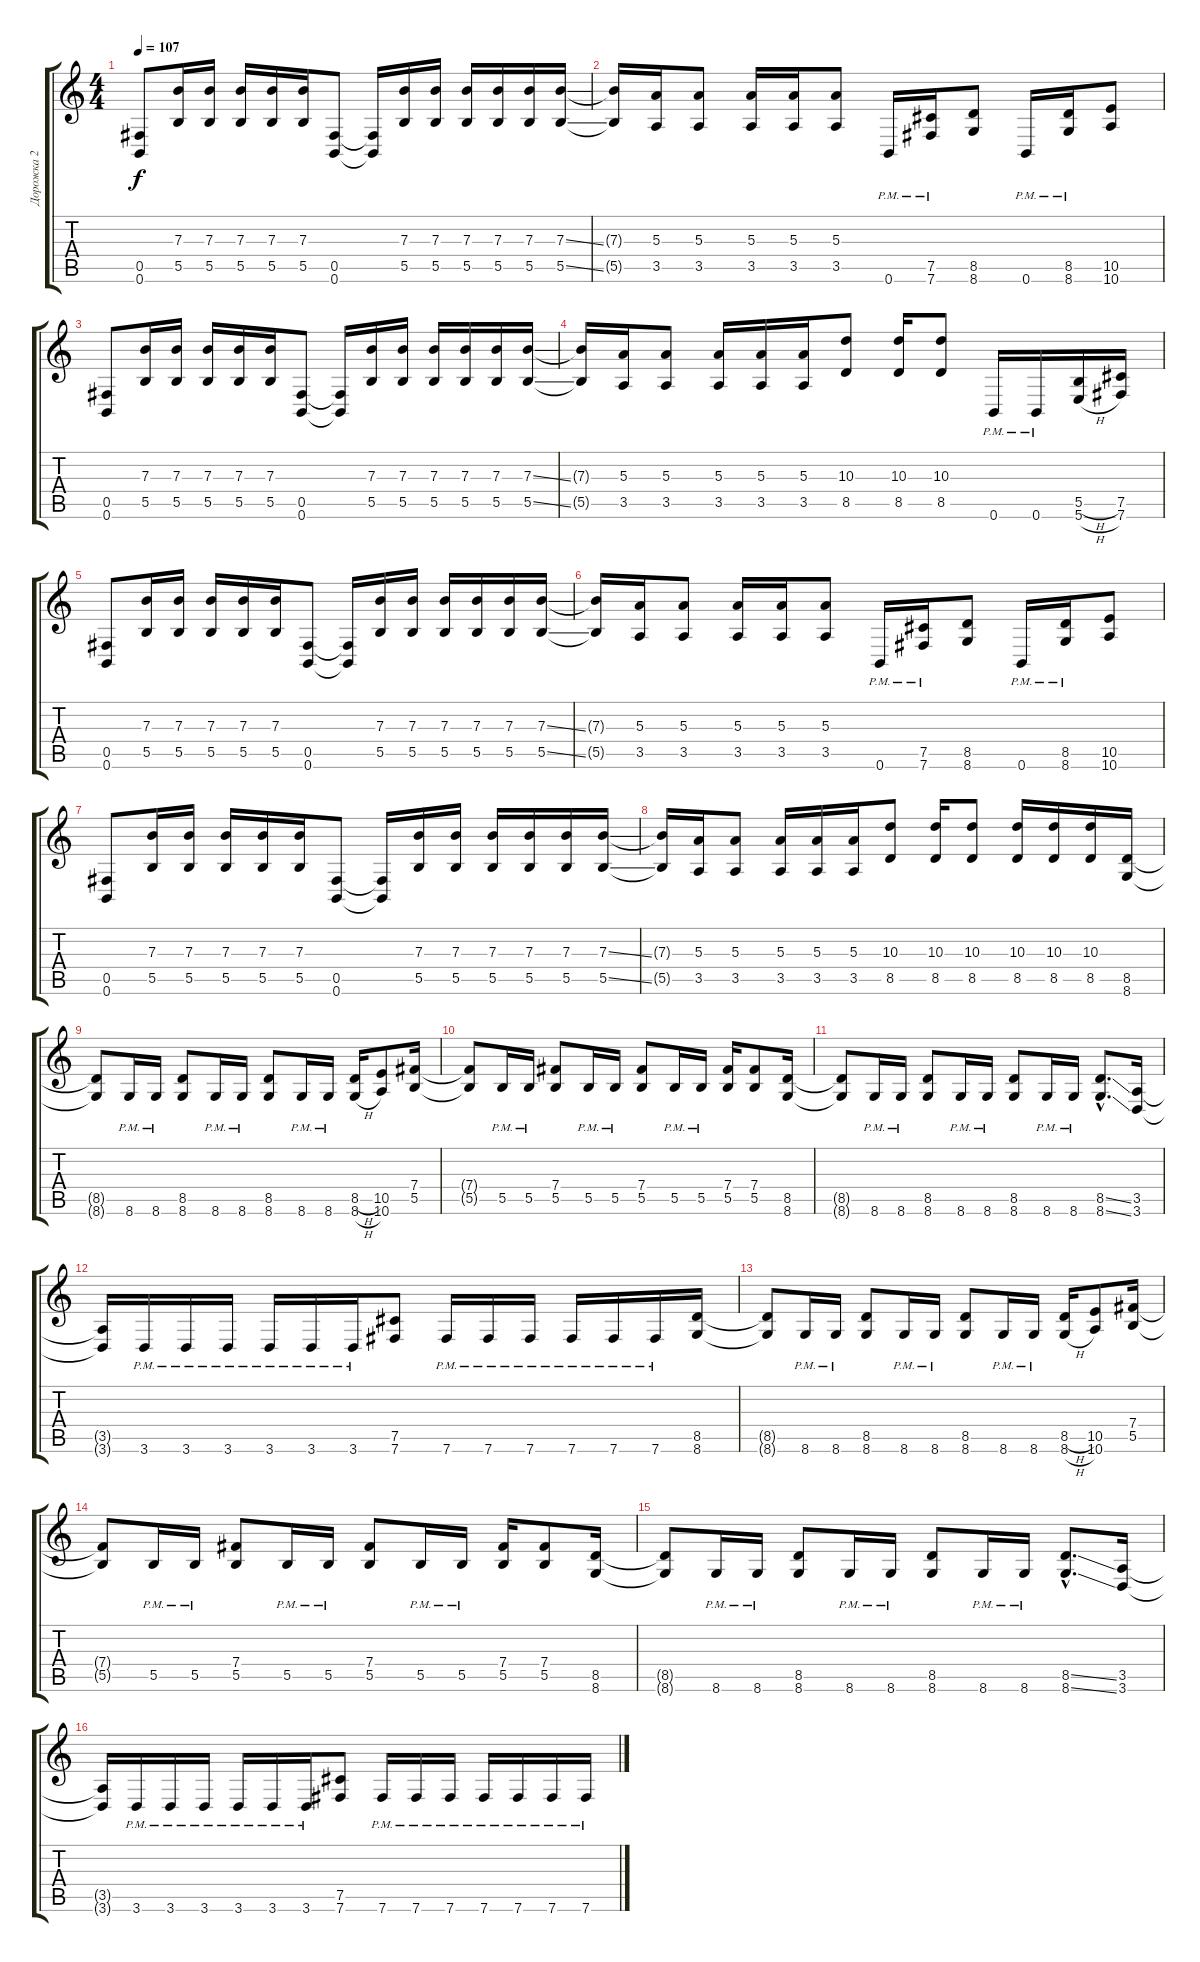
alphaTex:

\track ("Дорожка 2" "Дорожка 2") {instrument distortionguitar}
\staff {score tabs}
\tuning (Db4 Ab3 E3 B2 Gb2 B1) {hide}
\ts (4 4)
\tempo 107
\clef g2
\ks c
(0.5{t} 0.6{t}).8{dy f} (7.3 5.5).16 (7.3 5.5).16 (7.3 5.5).16 (7.3 5.5).16 (7.3 5.5).16 (0.5 0.6).8 (0.5{t} 0.6{t}).16 (7.3 5.5).16 (7.3 5.5).16 (7.3 5.5).16 (7.3 5.5).16 (7.3 5.5).16 (7.3{ss} 5.5{ss}).16 |
(7.3{t} 5.5{t}).16 (5.3 3.5).16 (5.3 3.5).8 (5.3 3.5).16 (5.3 3.5).16 (5.3 3.5).8 0.6{pm}.16 (7.5{pm} 7.6{pm}).16 (8.5 8.6).8 0.6{pm}.16 (8.5{pm} 8.6{pm}).16 (10.5 10.6).8 |
(0.5 0.6).8 (7.3 5.5).16 (7.3 5.5).16 (7.3 5.5).16 (7.3 5.5).16 (7.3 5.5).16 (0.5 0.6).8 (0.5{t} 0.6{t}).16 (7.3 5.5).16 (7.3 5.5).16 (7.3 5.5).16 (7.3 5.5).16 (7.3 5.5).16 (7.3{ss} 5.5{ss}).16 |
(7.3{t} 5.5{t}).16 (5.3 3.5).16 (5.3 3.5).8 (5.3 3.5).16 (5.3 3.5).16 (5.3 3.5).16 (10.3 8.5).8 (10.3 8.5).16 (10.3 8.5).8 0.6{pm}.16 0.6{pm}.16 (5.5{h} 5.6{h}).16 (7.5 7.6).16 |
(0.5 0.6).8 (7.3 5.5).16 (7.3 5.5).16 (7.3 5.5).16 (7.3 5.5).16 (7.3 5.5).16 (0.5 0.6).8 (0.5{t} 0.6{t}).16 (7.3 5.5).16 (7.3 5.5).16 (7.3 5.5).16 (7.3 5.5).16 (7.3 5.5).16 (7.3{ss} 5.5{ss}).16 |
(7.3{t} 5.5{t}).16 (5.3 3.5).16 (5.3 3.5).8 (5.3 3.5).16 (5.3 3.5).16 (5.3 3.5).8 0.6{pm}.16 (7.5{pm} 7.6{pm}).16 (8.5 8.6).8 0.6{pm}.16 (8.5{pm} 8.6{pm}).16 (10.5 10.6).8 |
(0.5 0.6).8 (7.3 5.5).16 (7.3 5.5).16 (7.3 5.5).16 (7.3 5.5).16 (7.3 5.5).16 (0.5 0.6).8 (0.5{t} 0.6{t}).16 (7.3 5.5).16 (7.3 5.5).16 (7.3 5.5).16 (7.3 5.5).16 (7.3 5.5).16 (7.3{ss} 5.5{ss}).16 |
(7.3{t} 5.5{t}).16 (5.3 3.5).16 (5.3 3.5).8 (5.3 3.5).16 (5.3 3.5).16 (5.3 3.5).16 (10.3 8.5).8 (10.3 8.5).16 (10.3 8.5).8 (10.3 8.5).16 (10.3 8.5).16 (10.3 8.5).16 (8.5 8.6).16 |
(8.5{t} 8.6{t}).8 8.6{pm}.16 8.6{pm}.16 (8.5 8.6).8 8.6{pm}.16 8.6{pm}.16 (8.5 8.6).8 8.6{pm}.16 8.6{pm}.16 (8.5{h} 8.6{h}).16 (10.5 10.6).8 (7.4 5.5).16 |
(7.4{t} 5.5{t}).8 5.5{pm}.16 5.5{pm}.16 (7.4 5.5).8 5.5{pm}.16 5.5{pm}.16 (7.4 5.5).8 5.5{pm}.16 5.5{pm}.16 (7.4 5.5).16 (7.4 5.5).8 (8.5 8.6).16 |
(8.5{t} 8.6{t}).8 8.6{pm}.16 8.6{pm}.16 (8.5 8.6).8 8.6{pm}.16 8.6{pm}.16 (8.5 8.6).8 8.6{pm}.16 8.6{pm}.16 (8.5{ss hac} 8.6{ss hac}).8{d} (3.5 3.6).16 |
(3.5{t} 3.6{t}).16 3.6{pm}.16 3.6{pm}.16 3.6{pm}.16 3.6{pm}.16 3.6{pm}.16 3.6{pm}.16 (7.5 7.6).8 7.6{pm}.16 7.6{pm}.16 7.6{pm}.16 7.6{pm}.16 7.6{pm}.16 7.6{pm}.16 (8.5 8.6).16 |
(8.5{t} 8.6{t}).8 8.6{pm}.16 8.6{pm}.16 (8.5 8.6).8 8.6{pm}.16 8.6{pm}.16 (8.5 8.6).8 8.6{pm}.16 8.6{pm}.16 (8.5{h} 8.6{h}).16 (10.5 10.6).8 (7.4 5.5).16 |
(7.4{t} 5.5{t}).8 5.5{pm}.16 5.5{pm}.16 (7.4 5.5).8 5.5{pm}.16 5.5{pm}.16 (7.4 5.5).8 5.5{pm}.16 5.5{pm}.16 (7.4 5.5).16 (7.4 5.5).8 (8.5 8.6).16 |
(8.5{t} 8.6{t}).8 8.6{pm}.16 8.6{pm}.16 (8.5 8.6).8 8.6{pm}.16 8.6{pm}.16 (8.5 8.6).8 8.6{pm}.16 8.6{pm}.16 (8.5{ss hac} 8.6{ss hac}).8{d} (3.5 3.6).16 |
(3.5{t} 3.6{t}).16 3.6{pm}.16 3.6{pm}.16 3.6{pm}.16 3.6{pm}.16 3.6{pm}.16 3.6{pm}.16 (7.5 7.6).8 7.6{pm}.16 7.6{pm}.16 7.6{pm}.16 7.6{pm}.16 7.6{pm}.16 7.6{pm}.16 7.6{pm}.16
